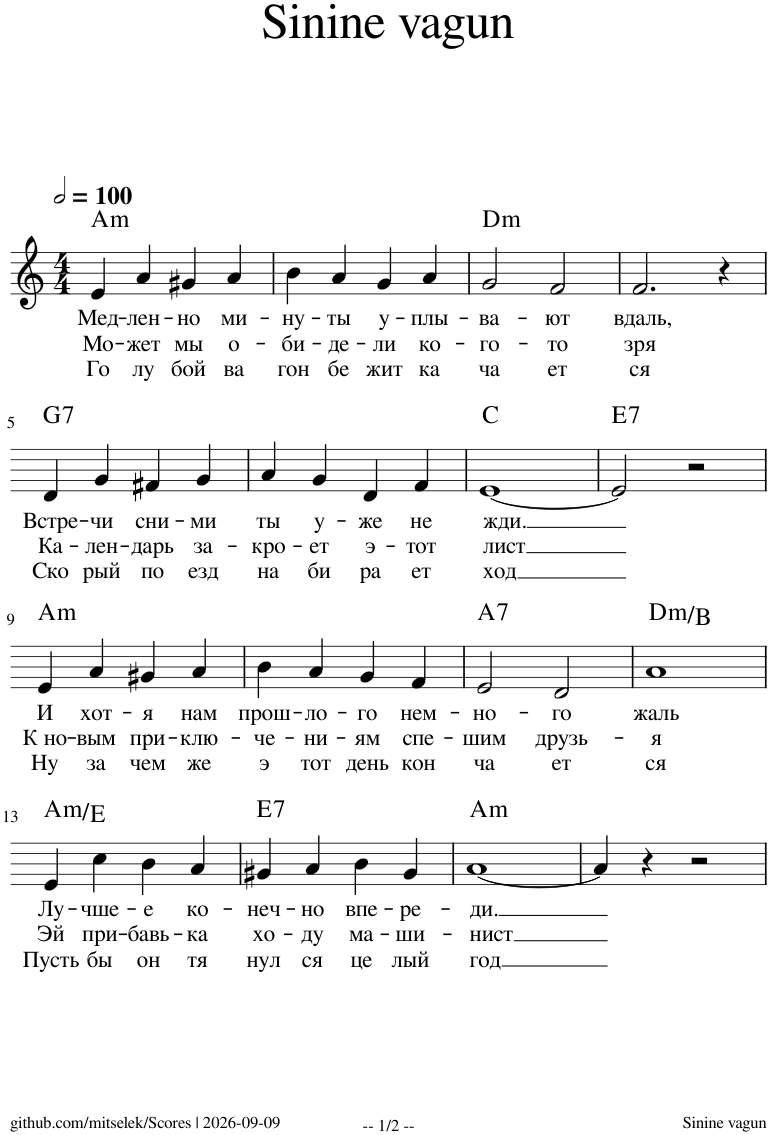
**kern	**text	**text	**text	**harte
*part1	*part1	*part1	*part1	*part1
*staff1	*staff1	*staff1	*staff1	*
*I"Voice	*	*	*	*
*I'Vo.	*	*	*	*
*clefG2	*	*	*	*
*k[]	*	*	*	*
*M4/4	*	*	*	*
*MM200	*	*	*	*
=1	=1	=1	=1	=1
!	!LO:LY:b	!LO:LY:b	!LO:LY:b	!LO:H:kt=m
4e/	Мед-	Мо-	Го	A:min
!	!LO:LY:b	!LO:LY:b	!LO:LY:b	!
4a/	-лен-	-жет	лу	.
!	!LO:LY:b	!LO:LY:b	!LO:LY:b	!
4g#X/	-но	мы	бой	.
!	!LO:LY:b	!LO:LY:b	!LO:LY:b	!
4a/	ми-	о-	ва	.
=2	=2	=2	=2	=2
!	!LO:LY:b	!LO:LY:b	!LO:LY:b	!
4b\	-ну-	-би-	гон	.
!	!LO:LY:b	!LO:LY:b	!LO:LY:b	!
4a/	-ты	-де-	бе	.
!	!LO:LY:b	!LO:LY:b	!LO:LY:b	!
4g/	у-	-ли	жит	.
!	!LO:LY:b	!LO:LY:b	!LO:LY:b	!
4a/	-плы-	ко-	ка	.
=3	=3	=3	=3	=3
!	!LO:LY:b	!LO:LY:b	!LO:LY:b	!LO:H:kt=m
2g/	-ва-	-го-	ча	D:min
!	!LO:LY:b	!LO:LY:b	!LO:LY:b	!
2f/	-ют	-то	ет	.
=4	=4	=4	=4	=4
!	!LO:LY:b	!LO:LY:b	!LO:LY:b	!
2.f/	вдаль,	зря	ся	.
4r	.	.	.	.
!!LO:LB:g=z
=5	=5	=5	=5	=5
!	!LO:LY:b	!LO:LY:b	!LO:LY:b	!LO:H:kt=7
4d/	Встре-	Ка-	Ско	G:7
!	!LO:LY:b	!LO:LY:b	!LO:LY:b	!
4g/	-чи	-лен-	рый	.
!	!LO:LY:b	!LO:LY:b	!LO:LY:b	!
4f#X/	сни-	-дарь	по	.
!	!LO:LY:b	!LO:LY:b	!LO:LY:b	!
4g/	-ми	за-	езд	.
=6	=6	=6	=6	=6
!	!LO:LY:b	!LO:LY:b	!LO:LY:b	!
4a/	ты	-кро-	на	.
!	!LO:LY:b	!LO:LY:b	!LO:LY:b	!
4g/	у-	-ет	би	.
!	!LO:LY:b	!LO:LY:b	!LO:LY:b	!
4d/	-же	э-	ра	.
!	!LO:LY:b	!LO:LY:b	!LO:LY:b	!
4f/	не	-тот	ет	.
=7	=7	=7	=7	=7
!	!LO:LY:b	!LO:LY:b	!LO:LY:b	!
[1e	жди.	лист	ход	C:maj
=8	=8	=8	=8	=8
!	!	!	!	!LO:H:kt=7
2e/]	.	.	.	E:7
2r	.	.	.	.
!!LO:LB:g=z
=9	=9	=9	=9	=9
!	!LO:LY:b	!LO:LY:b	!LO:LY:b	!LO:H:kt=m
4e/	И	К но-	Ну	A:min
!	!LO:LY:b	!LO:LY:b	!LO:LY:b	!
4a/	хот-	-вым	за	.
!	!LO:LY:b	!LO:LY:b	!LO:LY:b	!
4g#X/	-я	при-	чем	.
!	!LO:LY:b	!LO:LY:b	!LO:LY:b	!
4a/	нам	-клю-	же	.
=10	=10	=10	=10	=10
!	!LO:LY:b	!LO:LY:b	!LO:LY:b	!
4b\	прош-	-че-	э	.
!	!LO:LY:b	!LO:LY:b	!LO:LY:b	!
4a/	-ло-	-ни-	тот	.
!	!LO:LY:b	!LO:LY:b	!LO:LY:b	!
4g/	-го	-ям	день	.
!	!LO:LY:b	!LO:LY:b	!LO:LY:b	!
4f/	нем-	спе-	кон	.
=11	=11	=11	=11	=11
!	!LO:LY:b	!LO:LY:b	!LO:LY:b	!LO:H:kt=7
2e/	-но-	-шим	ча	A:7
!	!LO:LY:b	!LO:LY:b	!LO:LY:b	!
2d/	-го	друзь-	ет	.
=12	=12	=12	=12	=12
!	!LO:LY:b	!LO:LY:b	!LO:LY:b	!LO:H:kt=m
1a	жаль	-я	ся	D:min/6
!!LO:LB:g=z
=13	=13	=13	=13	=13
!	!LO:LY:b	!LO:LY:b	!LO:LY:b	!LO:H:kt=m
4e/	Лу-	Эй	Пусть	A:min/5
!	!LO:LY:b	!LO:LY:b	!LO:LY:b	!
4cc\	-чше-	при-	бы	.
!	!LO:LY:b	!LO:LY:b	!LO:LY:b	!
4b\	-е	-бавь-	он	.
!	!LO:LY:b	!LO:LY:b	!LO:LY:b	!
4a/	ко-	-ка	тя	.
=14	=14	=14	=14	=14
!	!LO:LY:b	!LO:LY:b	!LO:LY:b	!LO:H:kt=7
4g#X/	-неч-	хо-	нул	E:7
!	!LO:LY:b	!LO:LY:b	!LO:LY:b	!
4a/	-но	-ду	ся	.
!	!LO:LY:b	!LO:LY:b	!LO:LY:b	!
4b\	впе-	ма-	це	.
!	!LO:LY:b	!LO:LY:b	!LO:LY:b	!
4g#/	-ре-	-ши-	лый	.
=15	=15	=15	=15	=15
!	!LO:LY:b	!LO:LY:b	!LO:LY:b	!LO:H:kt=m
[1a	-ди.	-нист	год	A:min
=16	=16	=16	=16	=16
4a/]	.	.	.	.
4r	.	.	.	.
2r	.	.	.	.
=	=	=	=	=
*-	*-	*-	*-	*-
